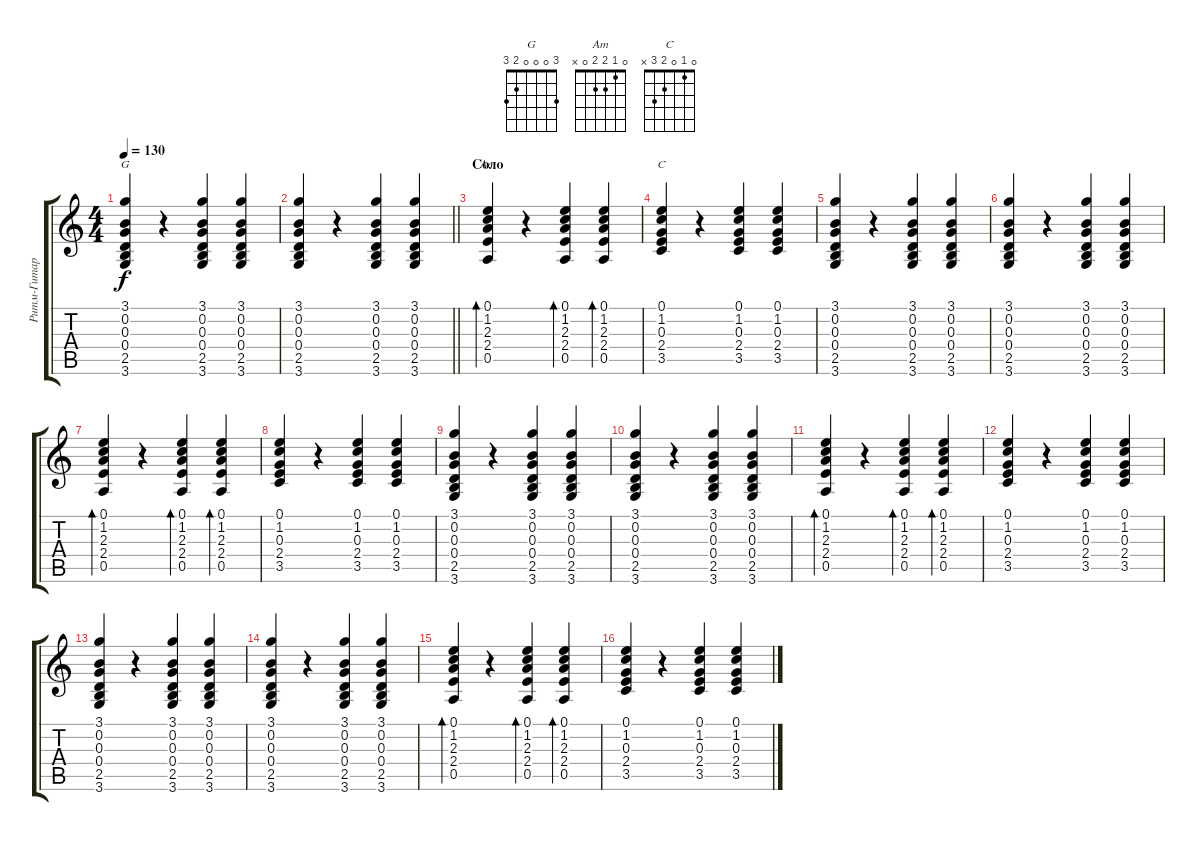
\track ("Ритм-Гитара" "Ритм-Гитар") {instrument acousticguitarnylon}
\staff {score tabs}
\tuning (E4 B3 G3 D3 A2 E2) {hide}
\chord ("G" 3 0 0 0 2 3)
\chord ("Am" 0 1 2 2 0 x)
\chord ("C" 0 1 0 2 3 x)
\ts (4 4)
\tempo 130
\clef g2
\ks c
(3.1 0.2 0.3 0.4 2.5 3.6).4{ch "G" dy f} r.4 (3.1 0.2 0.3 0.4 2.5 3.6).4 (3.1 0.2 0.3 0.4 2.5 3.6).4 |
\barLineRight lightlight
(3.1 0.2 0.3 0.4 2.5 3.6).4 r.4 (3.1 0.2 0.3 0.4 2.5 3.6).4 (3.1 0.2 0.3 0.4 2.5 3.6).4 |
\section ("" "Соло")
(0.1 1.2 2.3 2.4 0.5).4{bd 60 ch "Am"} r.4 (0.1 1.2 2.3 2.4 0.5).4{bd 60} (0.1 1.2 2.3 2.4 0.5).4{bd 60} |
(0.1 1.2 0.3 2.4 3.5).4{ch "C"} r.4 (0.1 1.2 0.3 2.4 3.5).4 (0.1 1.2 0.3 2.4 3.5).4 |
(3.1 0.2 0.3 0.4 2.5 3.6).4 r.4 (3.1 0.2 0.3 0.4 2.5 3.6).4 (3.1 0.2 0.3 0.4 2.5 3.6).4 |
(3.1 0.2 0.3 0.4 2.5 3.6).4 r.4 (3.1 0.2 0.3 0.4 2.5 3.6).4 (3.1 0.2 0.3 0.4 2.5 3.6).4 |
(0.1 1.2 2.3 2.4 0.5).4{bd 60} r.4 (0.1 1.2 2.3 2.4 0.5).4{bd 60} (0.1 1.2 2.3 2.4 0.5).4{bd 60} |
(0.1 1.2 0.3 2.4 3.5).4 r.4 (0.1 1.2 0.3 2.4 3.5).4 (0.1 1.2 0.3 2.4 3.5).4 |
(3.1 0.2 0.3 0.4 2.5 3.6).4 r.4 (3.1 0.2 0.3 0.4 2.5 3.6).4 (3.1 0.2 0.3 0.4 2.5 3.6).4 |
(3.1 0.2 0.3 0.4 2.5 3.6).4 r.4 (3.1 0.2 0.3 0.4 2.5 3.6).4 (3.1 0.2 0.3 0.4 2.5 3.6).4 |
(0.1 1.2 2.3 2.4 0.5).4{bd 60} r.4 (0.1 1.2 2.3 2.4 0.5).4{bd 60} (0.1 1.2 2.3 2.4 0.5).4{bd 60} |
(0.1 1.2 0.3 2.4 3.5).4 r.4 (0.1 1.2 0.3 2.4 3.5).4 (0.1 1.2 0.3 2.4 3.5).4 |
(3.1 0.2 0.3 0.4 2.5 3.6).4 r.4 (3.1 0.2 0.3 0.4 2.5 3.6).4 (3.1 0.2 0.3 0.4 2.5 3.6).4 |
(3.1 0.2 0.3 0.4 2.5 3.6).4 r.4 (3.1 0.2 0.3 0.4 2.5 3.6).4 (3.1 0.2 0.3 0.4 2.5 3.6).4 |
(0.1 1.2 2.3 2.4 0.5).4{bd 60} r.4 (0.1 1.2 2.3 2.4 0.5).4{bd 60} (0.1 1.2 2.3 2.4 0.5).4{bd 60} |
(0.1 1.2 0.3 2.4 3.5).4 r.4 (0.1 1.2 0.3 2.4 3.5).4 (0.1 1.2 0.3 2.4 3.5).4
